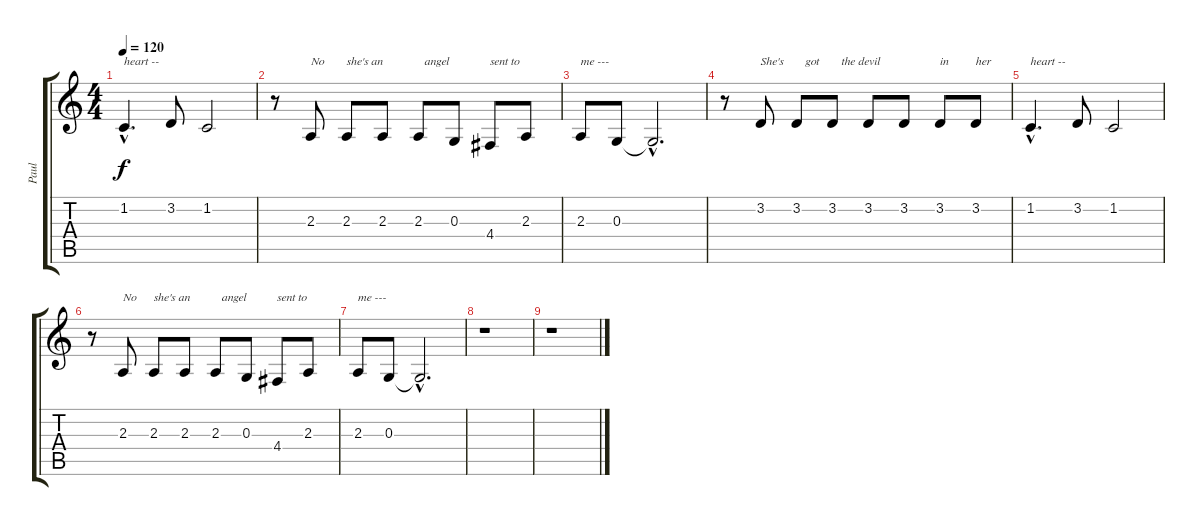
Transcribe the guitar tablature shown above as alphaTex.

\track ("Paul" "Paul") {instrument clarinet}
\staff {score tabs}
\tuning (E4 B3 G3 D3 A2 E2) {hide}
\ts (4 4)
\tempo 120
\clef g2
\ks c
1.2{hac}.4{d txt "heart --" dy f} 3.2.8 1.2.2 |
r.8 2.3.8{txt "No"} 2.3.8{txt "she's an"} 2.3.8 2.3.8{txt "  angel"} 0.3.8 4.4.8{txt "sent to"} 2.3.8 |
2.3.8{txt "me ---"} 0.3.8 0.3{hac t}.2{d} |
r.8 3.2.8{txt "She's"} 3.2.8{txt "   got"} 3.2.8{txt "   the devil"} 3.2.8 3.2.8 3.2.8{txt "in"} 3.2.8{txt "her"} |
1.2{hac}.4{d txt "heart --"} 3.2.8 1.2.2 |
r.8 2.3.8{txt "No"} 2.3.8{txt "she's an"} 2.3.8 2.3.8{txt "  angel"} 0.3.8 4.4.8{txt "sent to"} 2.3.8 |
2.3.8{txt "me ---"} 0.3.8 0.3{hac t}.2{d} |
r.1 |
r.1
